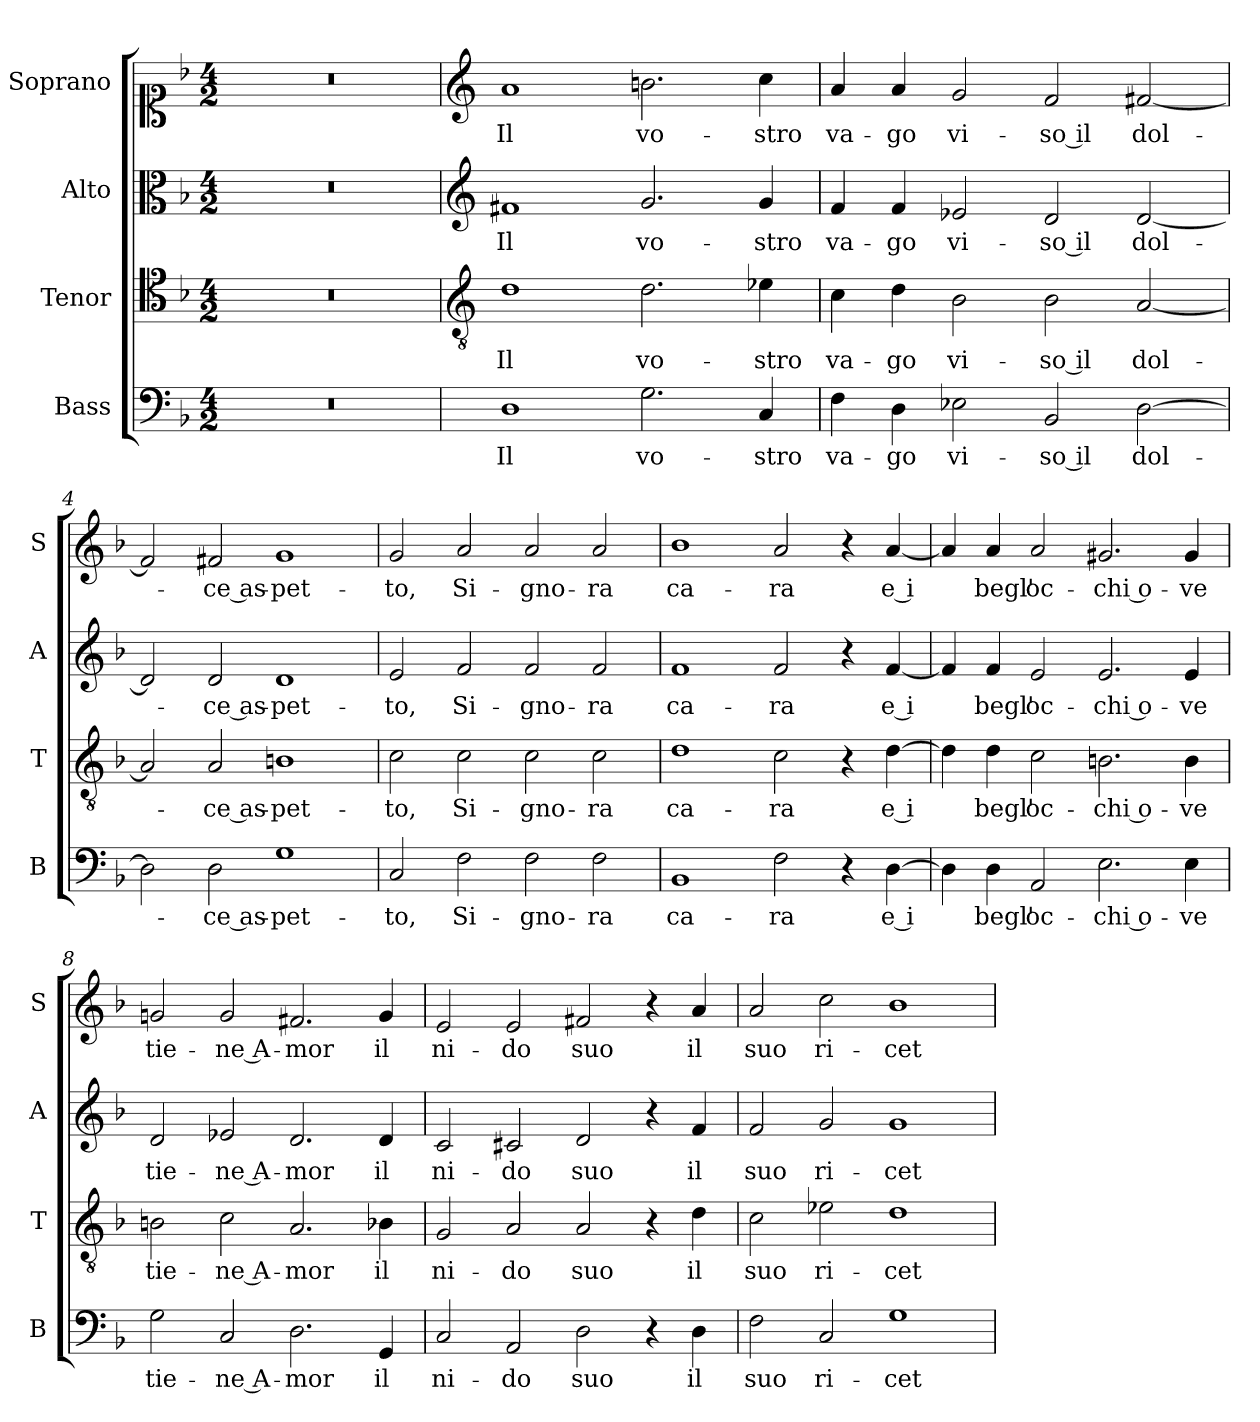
**kern	**text	**kern	**text	**kern	**text	**kern	**text
*part4	*part4	*part3	*part3	*part2	*part2	*part1	*part1
*staff4	*staff4	*staff3	*staff3	*staff2	*staff2	*staff1	*staff1
*I"Bass	*	*I"Tenor	*	*I"Alto	*	*I"Soprano	*
*I'B	*	*I'T	*	*I'A	*	*I'S	*
*clefF4	*	*clefC4	*	*clefC3	*	*clefC1	*
*k[b-]	*	*k[b-]	*	*k[b-]	*	*k[b-]	*
*F:	*	*F:	*	*F:	*	*F:	*
*M4/2	*	*M4/2	*	*M4/2	*	*M4/2	*
=1	=1	=1	=1	=1	=1	=1	=1
0r	.	0r	.	0r	.	0r	.
=2	=2	=2	=2	=2	=2	=2	=2
*	*	*clefGv2	*	*clefG2	*	*clefG2	*
!	!LO:LY:b	!	!LO:LY:b	!	!LO:LY:b	!	!LO:LY:b
1D	Il	1d	Il	1f#X	Il	1a	Il
!	!LO:LY:b	!	!LO:LY:b	!	!LO:LY:b	!	!LO:LY:b
2.G\	vo-	2.d\	vo-	2.g/	vo-	2.bn\	vo-
!	!LO:LY:b	!	!LO:LY:b	!	!LO:LY:b	!	!LO:LY:b
4C/	-stro	4e-X\	-stro	4g/	-stro	4cc\	-stro
=3	=3	=3	=3	=3	=3	=3	=3
!	!LO:LY:b	!	!LO:LY:b	!	!LO:LY:b	!	!LO:LY:b
4F\	va-	4c\	va-	4f/	va-	4a/	va-
!	!LO:LY:b	!	!LO:LY:b	!	!LO:LY:b	!	!LO:LY:b
4D\	-go	4d\	-go	4f/	-go	4a/	-go
!	!LO:LY:b	!	!LO:LY:b	!	!LO:LY:b	!	!LO:LY:b
2E-X\	vi-	2B-\	vi-	2e-X/	vi-	2g/	vi-
!	!LO:LY:b	!	!LO:LY:b	!	!LO:LY:b	!	!LO:LY:b
2BB-/	-so il	2B-\	-so il	2d/	-so il	2f/	-so il
!	!LO:LY:b	!	!LO:LY:b	!	!LO:LY:b	!	!LO:LY:b
[2D\	dol-	[2A/	dol-	[2d/	dol-	[2f#X/	dol-
=4	=4	=4	=4	=4	=4	=4	=4
2D\]	.	2A/]	.	2d/]	.	2f#/]	.
!	!LO:LY:b	!	!LO:LY:b	!	!LO:LY:b	!	!LO:LY:b
2D\	-ce as-	2A/	-ce as-	2d/	-ce as-	2f#X/	-ce as-
!	!LO:LY:b	!	!LO:LY:b	!	!LO:LY:b	!	!LO:LY:b
1G	-pet-	1Bn	-pet-	1d	-pet-	1g	-pet-
!!LO:LB:g=z
=5	=5	=5	=5	=5	=5	=5	=5
!	!LO:LY:b	!	!LO:LY:b	!	!LO:LY:b	!	!LO:LY:b
2C/	-to,	2c\	-to,	2e/	-to,	2g/	-to,
!	!LO:LY:b	!	!LO:LY:b	!	!LO:LY:b	!	!LO:LY:b
2F\	Si-	2c\	Si-	2f/	Si-	2a/	Si-
!	!LO:LY:b	!	!LO:LY:b	!	!LO:LY:b	!	!LO:LY:b
2F\	-gno-	2c\	-gno-	2f/	-gno-	2a/	-gno-
!	!LO:LY:b	!	!LO:LY:b	!	!LO:LY:b	!	!LO:LY:b
2F\	-ra	2c\	-ra	2f/	-ra	2a/	-ra
=6	=6	=6	=6	=6	=6	=6	=6
!	!LO:LY:b	!	!LO:LY:b	!	!LO:LY:b	!	!LO:LY:b
1BB-	ca-	1d	ca-	1f	ca-	1b-	ca-
!	!LO:LY:b	!	!LO:LY:b	!	!LO:LY:b	!	!LO:LY:b
2F\	-ra	2c\	-ra	2f/	-ra	2a/	-ra
4r	.	4r	.	4r	.	4r	.
!	!LO:LY:b	!	!LO:LY:b	!	!LO:LY:b	!	!LO:LY:b
[4D\	e i	[4d\	e i	[4f/	e i	[4a/	e i
=7	=7	=7	=7	=7	=7	=7	=7
4D\]	.	4d\]	.	4f/]	.	4a/]	.
!	!LO:LY:b	!	!LO:LY:b	!	!LO:LY:b	!	!LO:LY:b
4D\	begl'	4d\	begl'	4f/	begl'	4a/	begl'
!	!LO:LY:b	!	!LO:LY:b	!	!LO:LY:b	!	!LO:LY:b
2AA/	oc-	2c\	oc-	2e/	oc-	2a/	oc-
!	!LO:LY:b	!	!LO:LY:b	!	!LO:LY:b	!	!LO:LY:b
2.E\	-chi o-	2.Bn\	-chi o-	2.e/	-chi o-	2.g#X/	-chi o-
!	!LO:LY:b	!	!LO:LY:b	!	!LO:LY:b	!	!LO:LY:b
4E\	-ve	4B\	-ve	4e/	-ve	4g#/	-ve
=8	=8	=8	=8	=8	=8	=8	=8
!	!LO:LY:b	!	!LO:LY:b	!	!LO:LY:b	!	!LO:LY:b
2G\	tie-	2Bn\	tie-	2d/	tie-	2gni/	tie-
!	!LO:LY:b	!	!LO:LY:b	!	!LO:LY:b	!	!LO:LY:b
2C/	-ne A-	2c\	-ne A-	2e-X/	-ne A-	2g/	-ne A-
!	!LO:LY:b	!	!LO:LY:b	!	!LO:LY:b	!	!LO:LY:b
2.D\	-mor	2.A/	-mor	2.d/	-mor	2.f#X/	-mor
!	!LO:LY:b	!	!LO:LY:b	!	!LO:LY:b	!	!LO:LY:b
4GG/	il	4B-X\	il	4d/	il	4g/	il
!!LO:PB:g=z
=9	=9	=9	=9	=9	=9	=9	=9
!	!LO:LY:b	!	!LO:LY:b	!	!LO:LY:b	!	!LO:LY:b
2C/	ni-	2G/	ni-	2c/	ni-	2e/	ni-
!	!LO:LY:b	!	!LO:LY:b	!	!LO:LY:b	!	!LO:LY:b
2AA/	-do	2A/	-do	2c#X/	-do	2e/	-do
!	!LO:LY:b	!	!LO:LY:b	!	!LO:LY:b	!	!LO:LY:b
2D\	suo	2A/	suo	2d/	suo	2f#X/	suo
4r	.	4r	.	4r	.	4r	.
!	!LO:LY:b	!	!LO:LY:b	!	!LO:LY:b	!	!LO:LY:b
4D\	il	4d\	il	4f/	il	4a/	il
=10	=10	=10	=10	=10	=10	=10	=10
!	!LO:LY:b	!	!LO:LY:b	!	!LO:LY:b	!	!LO:LY:b
2F\	suo	2c\	suo	2f/	suo	2a/	suo
!	!LO:LY:b	!	!LO:LY:b	!	!LO:LY:b	!	!LO:LY:b
2C/	ri-	2e-X\	ri-	2g/	ri-	2cc\	ri-
!	!LO:LY:b	!	!LO:LY:b	!	!LO:LY:b	!	!LO:LY:b
1G	-cet-	1d	-cet-	1g	-cet-	1b-	-cet-
=	=	=	=	=	=	=	=
*-	*-	*-	*-	*-	*-	*-	*-
